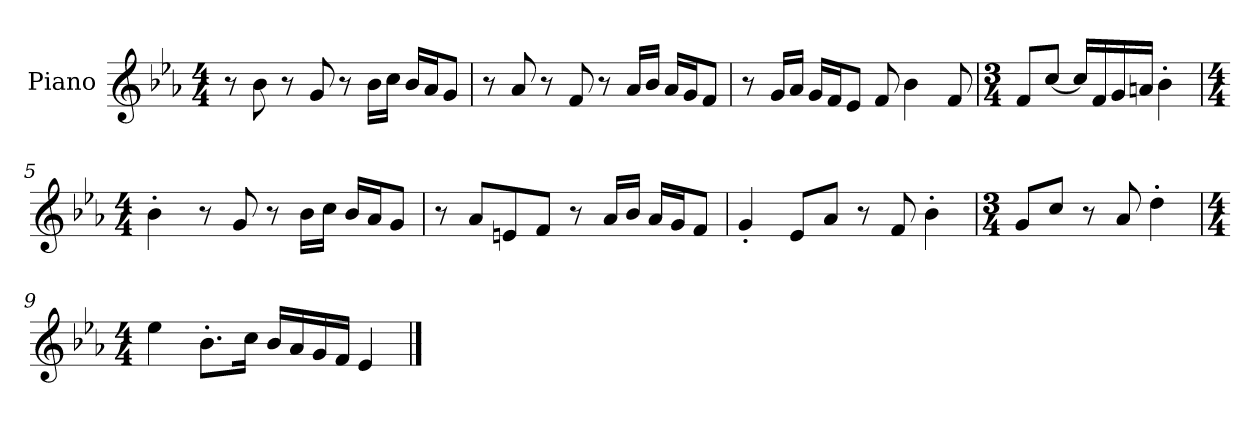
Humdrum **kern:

**kern
*part1
*staff1
*I"Piano
*I'Pno.
*clefG2
*k[b-e-a-]
*M4/4
*MM120
=1
8r
8b-\
8r
8g/
8r
16b-\LL
16cc\JJ
16b-/LL
16a-/J
8g/J
=2
8r
8a-/
8r
8f/
8r
16a-/LL
16b-/JJ
16a-/LL
16g/J
8f/J
=3
8r
16g/LL
16a-/JJ
16g/LL
16f/J
8e-/J
8f/
4b-\
8f/
=4
*M3/4
8f/L
[8cc/J
16cc/LL]
16f/
16g/
16an/JJ
4b-'\
!!LO:LB:g=z
=5
*M4/4
4b-'\
8r
8g/
8r
16b-\LL
16cc\JJ
16b-/LL
16a-/J
8g/J
=6
8r
8a-/L
8en/
8f/J
8r
16a-/LL
16b-/JJ
16a-/LL
16g/J
8f/J
=7
4g'/
8e-/L
8a-/J
8r
8f/
4b-'\
=8
*M3/4
8g/L
8cc/J
8r
8a-/
4dd'\
=9
*M4/4
4ee-\
8.b-'\L
16cc\Jk
16b-/LL
16a-/
16g/
16f/JJ
4e-/
==
*-
